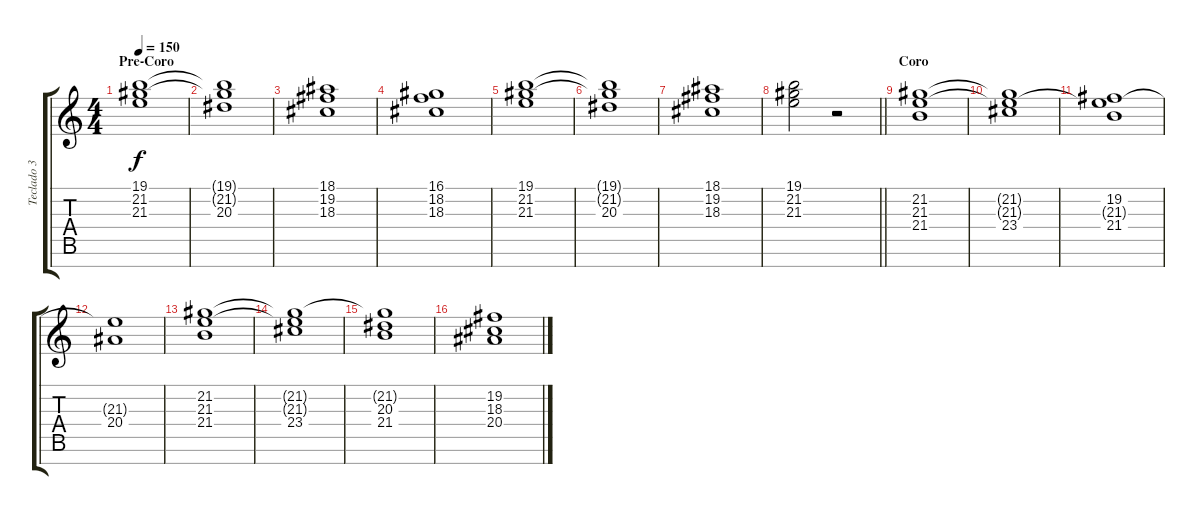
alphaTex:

\track ("Teclado 3" "Teclado 3") {instrument churchorgan}
\staff {score tabs}
\tuning (E4 B3 G3 D3 A2 E2 B1) {hide}
\ts (4 4)
\section ("" "Pre-Coro")
\tempo 150
\clef g2
\ks c
(19.1 21.2 21.3).1{dy f volume 7} |
(19.1{t} 21.2{t} 20.3).1 |
(18.1 19.2 18.3).1 |
(16.1 18.2 18.3).1 |
(19.1 21.2 21.3).1{volume 7} |
(19.1{t} 21.2{t} 20.3).1 |
(18.1 19.2 18.3).1 |
\barLineRight lightlight
(19.1 21.2 21.3).2{volume 7} r.2 |
\section ("" "Coro")
(21.2 21.3 21.4).1 |
(21.2{t} 21.3{t} 23.4).1 |
(19.2 21.3{t} 21.4).1 |
(21.3{t} 20.4).1 |
(21.2 21.3 21.4).1 |
(21.2{t} 21.3{t} 23.4).1 |
(21.2{t} 20.3 21.4).1 |
(19.2 18.3 20.4).1
